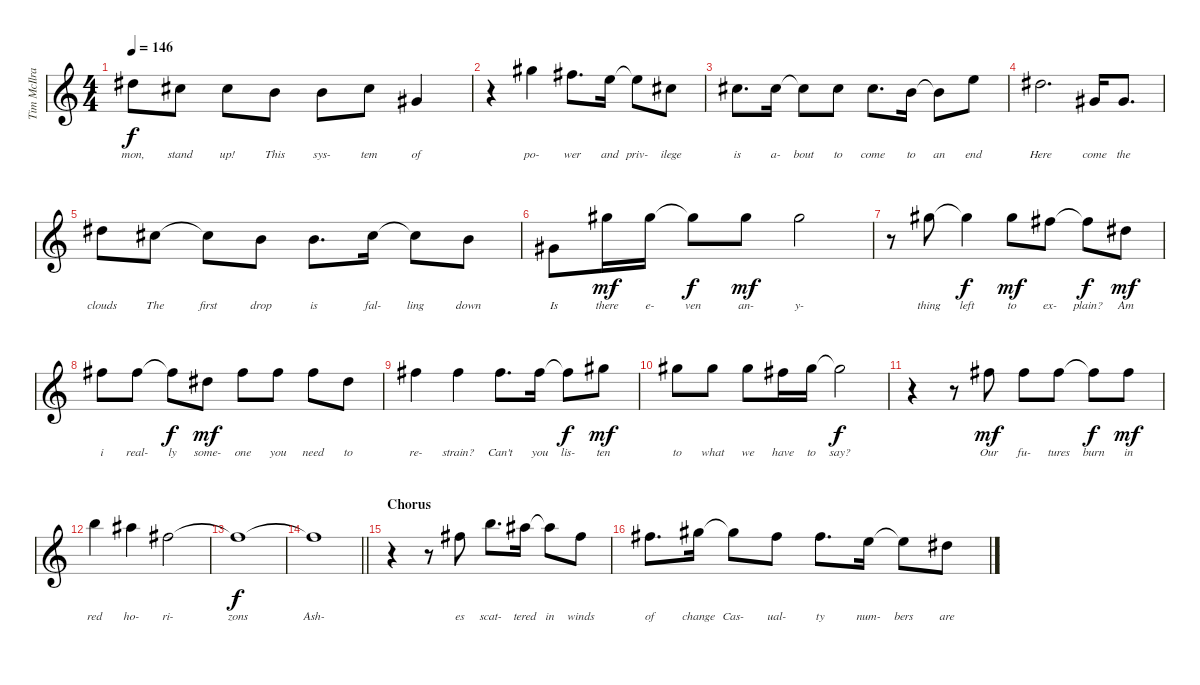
\track ("Tim McIlrath - Vocals" "Tim McIlra") {instrument distortionguitar}
\staff {score}
\tuning (Eb4 Bb3 Gb3 Db3 Ab2 Eb2) {hide}
\ts (4 4)
\tempo 146
\clef g2
\ks c
5.2.8{lyrics (0 "mon,") lyrics (1 "") lyrics (2 "") lyrics (3 "") lyrics (4 "") dy f} 3.2.8{lyrics (0 "stand") lyrics (1 "") lyrics (2 "") lyrics (3 "") lyrics (4 "")} 3.2.8{lyrics (0 "up!") lyrics (1 "") lyrics (2 "") lyrics (3 "") lyrics (4 "")} 1.2.8{lyrics (0 "This") lyrics (1 "") lyrics (2 "") lyrics (3 "") lyrics (4 "")} 1.2.8{lyrics (0 "sys-") lyrics (1 "") lyrics (2 "") lyrics (3 "") lyrics (4 "")} 3.2.8{lyrics (0 "tem") lyrics (1 "") lyrics (2 "") lyrics (3 "") lyrics (4 "")} 2.3.4{lyrics (0 "of") lyrics (1 "") lyrics (2 "") lyrics (3 "") lyrics (4 "")} |
r.4 5.1.4{lyrics (0 "po-") lyrics (1 "") lyrics (2 "") lyrics (3 "") lyrics (4 "")} 3.1.8{d lyrics (0 "wer") lyrics (1 "") lyrics (2 "") lyrics (3 "") lyrics (4 "")} 1.1.16{lyrics (0 "and") lyrics (1 "") lyrics (2 "") lyrics (3 "") lyrics (4 "")} 1.1{t}.8{lyrics (0 "priv-") lyrics (1 "") lyrics (2 "") lyrics (3 "") lyrics (4 "")} 3.2.8{lyrics (0 "ilege") lyrics (1 "") lyrics (2 "") lyrics (3 "") lyrics (4 "")} |
3.2.8{d lyrics (0 "is") lyrics (1 "") lyrics (2 "") lyrics (3 "") lyrics (4 "")} 3.2.16{lyrics (0 "a-") lyrics (1 "") lyrics (2 "") lyrics (3 "") lyrics (4 "")} 3.2{t}.8{lyrics (0 "bout") lyrics (1 "") lyrics (2 "") lyrics (3 "") lyrics (4 "")} 3.2.8{lyrics (0 "to") lyrics (1 "") lyrics (2 "") lyrics (3 "") lyrics (4 "")} 3.2.8{d lyrics (0 "come") lyrics (1 "") lyrics (2 "") lyrics (3 "") lyrics (4 "")} 5.3.16{lyrics (0 "to") lyrics (1 "") lyrics (2 "") lyrics (3 "") lyrics (4 "")} 5.3{t}.8{lyrics (0 "an") lyrics (1 "") lyrics (2 "") lyrics (3 "") lyrics (4 "")} 6.2.8{lyrics (0 "end") lyrics (1 "") lyrics (2 "") lyrics (3 "") lyrics (4 "")} |
5.2.2{d lyrics (0 "Here") lyrics (1 "") lyrics (2 "") lyrics (3 "") lyrics (4 "")} 2.3.16{lyrics (0 "come") lyrics (1 "") lyrics (2 "") lyrics (3 "") lyrics (4 "")} 2.3.8{d lyrics (0 "the") lyrics (1 "") lyrics (2 "") lyrics (3 "") lyrics (4 "")} |
5.2.8{lyrics (0 "clouds") lyrics (1 "") lyrics (2 "") lyrics (3 "") lyrics (4 "")} 3.2.8{lyrics (0 "The") lyrics (1 "") lyrics (2 "") lyrics (3 "") lyrics (4 "")} 3.2{t}.8{lyrics (0 "first") lyrics (1 "") lyrics (2 "") lyrics (3 "") lyrics (4 "")} 1.2.8{lyrics (0 "drop") lyrics (1 "") lyrics (2 "") lyrics (3 "") lyrics (4 "")} 1.2.8{d lyrics (0 "is") lyrics (1 "") lyrics (2 "") lyrics (3 "") lyrics (4 "")} 3.2.16{lyrics (0 "fal-") lyrics (1 "") lyrics (2 "") lyrics (3 "") lyrics (4 "")} 3.2{t}.8{lyrics (0 "ling") lyrics (1 "") lyrics (2 "") lyrics (3 "") lyrics (4 "")} 1.2.8{lyrics (0 "down") lyrics (1 "") lyrics (2 "") lyrics (3 "") lyrics (4 "")} |
2.3.8{lyrics (0 "Is") lyrics (1 "") lyrics (2 "") lyrics (3 "") lyrics (4 "")} 10.2.16{lyrics (0 "there") lyrics (1 "") lyrics (2 "") lyrics (3 "") lyrics (4 "") dy mf} 10.2.16{lyrics (0 "e-") lyrics (1 "") lyrics (2 "") lyrics (3 "") lyrics (4 "")} 10.2{t}.8{lyrics (0 "ven") lyrics (1 "") lyrics (2 "") lyrics (3 "") lyrics (4 "") dy f} 10.2.8{lyrics (0 "an-") lyrics (1 "") lyrics (2 "") lyrics (3 "") lyrics (4 "") dy mf} 10.2.2{lyrics (0 "y-") lyrics (1 "") lyrics (2 "") lyrics (3 "") lyrics (4 "")} |
r.8 10.2.8{lyrics (0 "thing") lyrics (1 "") lyrics (2 "") lyrics (3 "") lyrics (4 "")} 10.2{t}.4{lyrics (0 "left") lyrics (1 "") lyrics (2 "") lyrics (3 "") lyrics (4 "") dy f} 10.2.8{lyrics (0 "to") lyrics (1 "") lyrics (2 "") lyrics (3 "") lyrics (4 "") dy mf} 8.2.8{lyrics (0 "ex-") lyrics (1 "") lyrics (2 "") lyrics (3 "") lyrics (4 "")} 8.2{t}.8{lyrics (0 "plain?") lyrics (1 "") lyrics (2 "") lyrics (3 "") lyrics (4 "") dy f} 5.2.8{lyrics (0 "Am") lyrics (1 "") lyrics (2 "") lyrics (3 "") lyrics (4 "") dy mf} |
8.2.8{lyrics (0 "i") lyrics (1 "") lyrics (2 "") lyrics (3 "") lyrics (4 "")} 8.2.8{lyrics (0 "real-") lyrics (1 "") lyrics (2 "") lyrics (3 "") lyrics (4 "")} 8.2{t}.8{lyrics (0 "ly") lyrics (1 "") lyrics (2 "") lyrics (3 "") lyrics (4 "") dy f} 5.2.8{lyrics (0 "some-") lyrics (1 "") lyrics (2 "") lyrics (3 "") lyrics (4 "") dy mf} 8.2.8{lyrics (0 "one") lyrics (1 "") lyrics (2 "") lyrics (3 "") lyrics (4 "")} 8.2.8{lyrics (0 "you") lyrics (1 "") lyrics (2 "") lyrics (3 "") lyrics (4 "")} 8.2.8{lyrics (0 "need") lyrics (1 "") lyrics (2 "") lyrics (3 "") lyrics (4 "")} 5.2.8{lyrics (0 "to") lyrics (1 "") lyrics (2 "") lyrics (3 "") lyrics (4 "")} |
8.2.4{lyrics (0 "re-") lyrics (1 "") lyrics (2 "") lyrics (3 "") lyrics (4 "")} 8.2.4{lyrics (0 "strain?") lyrics (1 "") lyrics (2 "") lyrics (3 "") lyrics (4 "")} 8.2.8{d lyrics (0 "Can't") lyrics (1 "") lyrics (2 "") lyrics (3 "") lyrics (4 "")} 8.2.16{lyrics (0 "you") lyrics (1 "") lyrics (2 "") lyrics (3 "") lyrics (4 "")} 8.2{t}.8{lyrics (0 "lis-") lyrics (1 "") lyrics (2 "") lyrics (3 "") lyrics (4 "") dy f} 10.2.8{lyrics (0 "ten") lyrics (1 "") lyrics (2 "") lyrics (3 "") lyrics (4 "") dy mf} |
10.2.8{lyrics (0 "to") lyrics (1 "") lyrics (2 "") lyrics (3 "") lyrics (4 "")} 10.2.8{lyrics (0 "what") lyrics (1 "") lyrics (2 "") lyrics (3 "") lyrics (4 "")} 10.2.8{lyrics (0 "we") lyrics (1 "") lyrics (2 "") lyrics (3 "") lyrics (4 "")} 8.2.16{lyrics (0 "have") lyrics (1 "") lyrics (2 "") lyrics (3 "") lyrics (4 "")} 10.2.16{lyrics (0 "to") lyrics (1 "") lyrics (2 "") lyrics (3 "") lyrics (4 "")} 10.2{t}.2{lyrics (0 "say?") lyrics (1 "") lyrics (2 "") lyrics (3 "") lyrics (4 "") dy f} |
r.4 r.8 8.2.8{lyrics (0 "Our") lyrics (1 "") lyrics (2 "") lyrics (3 "") lyrics (4 "") dy mf} 8.2.8{lyrics (0 "fu-") lyrics (1 "") lyrics (2 "") lyrics (3 "") lyrics (4 "")} 8.2.8{lyrics (0 "tures") lyrics (1 "") lyrics (2 "") lyrics (3 "") lyrics (4 "")} 8.2{t}.8{lyrics (0 "burn") lyrics (1 "") lyrics (2 "") lyrics (3 "") lyrics (4 "") dy f} 8.2.8{lyrics (0 "in") lyrics (1 "") lyrics (2 "") lyrics (3 "") lyrics (4 "") dy mf} |
13.2.4{lyrics (0 "red") lyrics (1 "") lyrics (2 "") lyrics (3 "") lyrics (4 "")} 12.2.4{lyrics (0 "ho-") lyrics (1 "") lyrics (2 "") lyrics (3 "") lyrics (4 "")} 8.2.2{lyrics (0 "ri-") lyrics (1 "") lyrics (2 "") lyrics (3 "") lyrics (4 "")} |
8.2{t}.1{lyrics (0 "zons") lyrics (1 "") lyrics (2 "") lyrics (3 "") lyrics (4 "") dy f} |
\barLineRight lightlight
8.2{t}.1{lyrics (0 "Ash-") lyrics (1 "") lyrics (2 "") lyrics (3 "") lyrics (4 "")} |
\section ("" "Chorus")
r.4 r.8 8.2.8{lyrics (0 "es") lyrics (1 "") lyrics (2 "") lyrics (3 "") lyrics (4 "")} 13.2.8{d lyrics (0 "scat-") lyrics (1 "") lyrics (2 "") lyrics (3 "") lyrics (4 "")} 12.2.16{lyrics (0 "tered") lyrics (1 "") lyrics (2 "") lyrics (3 "") lyrics (4 "")} 12.2{t}.8{lyrics (0 "in") lyrics (1 "") lyrics (2 "") lyrics (3 "") lyrics (4 "")} 8.2.8{lyrics (0 "winds") lyrics (1 "") lyrics (2 "") lyrics (3 "") lyrics (4 "")} |
8.2.8{d lyrics (0 "of") lyrics (1 "") lyrics (2 "") lyrics (3 "") lyrics (4 "")} 10.2.16{lyrics (0 "change") lyrics (1 "") lyrics (2 "") lyrics (3 "") lyrics (4 "")} 10.2{t}.8{lyrics (0 "Cas-") lyrics (1 "") lyrics (2 "") lyrics (3 "") lyrics (4 "")} 8.2.8{lyrics (0 "ual-") lyrics (1 "") lyrics (2 "") lyrics (3 "") lyrics (4 "")} 8.2.8{d lyrics (0 "ty") lyrics (1 "") lyrics (2 "") lyrics (3 "") lyrics (4 "")} 6.2.16{lyrics (0 "num-") lyrics (1 "") lyrics (2 "") lyrics (3 "") lyrics (4 "")} 6.2{t}.8{lyrics (0 "bers") lyrics (1 "") lyrics (2 "") lyrics (3 "") lyrics (4 "")} 5.2.8{lyrics (0 "are") lyrics (1 "") lyrics (2 "") lyrics (3 "") lyrics (4 "")}
